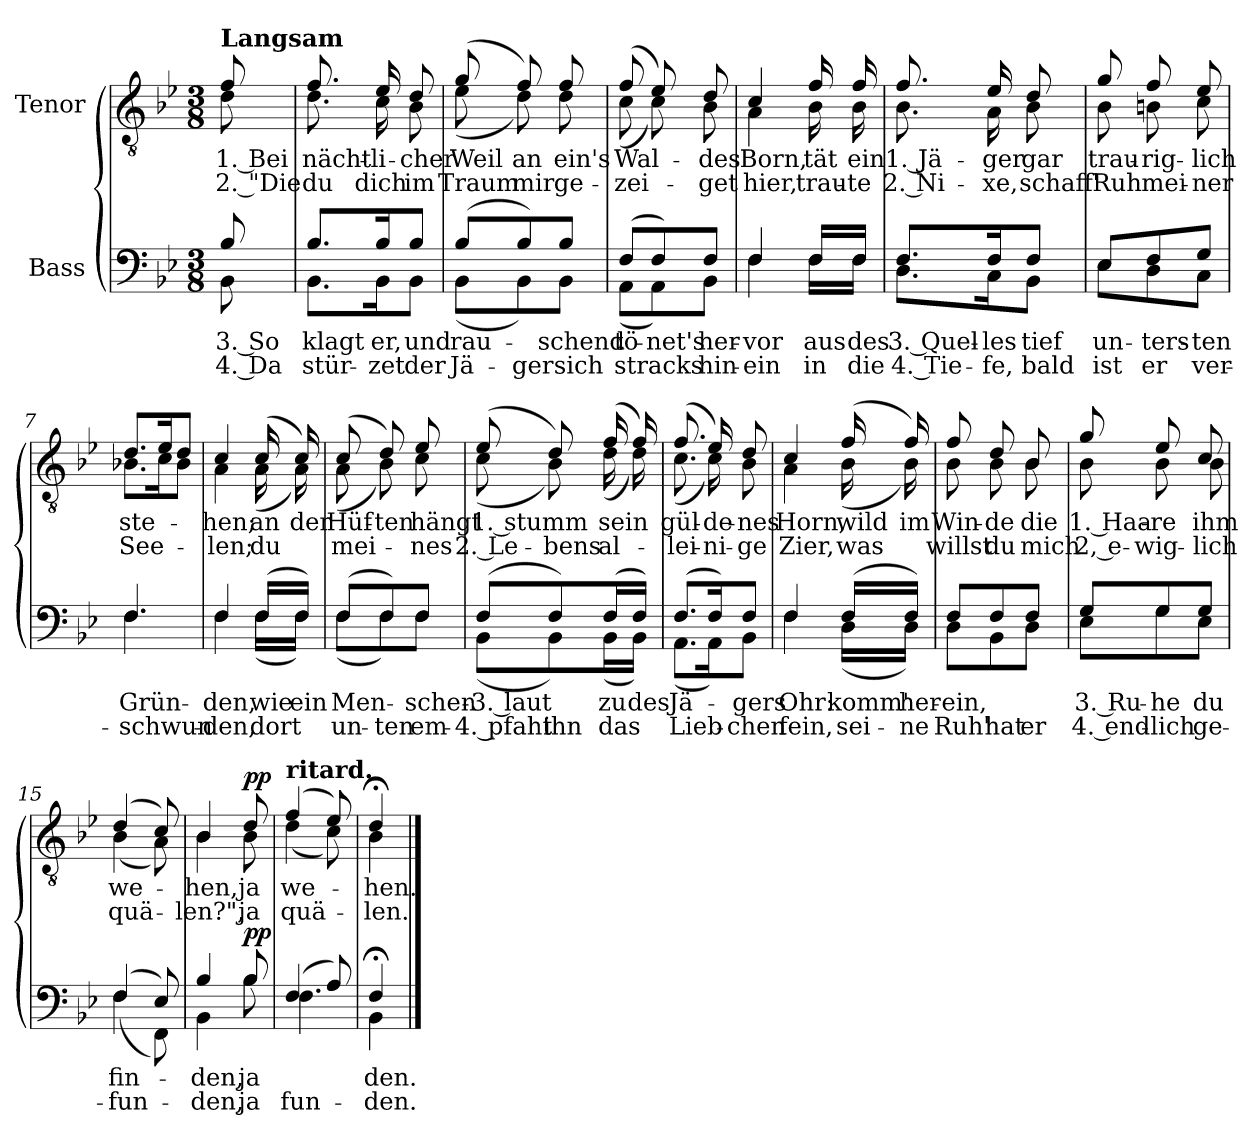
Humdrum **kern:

**kern	**text	**text	**dynam	**kern	**text	**text	**dynam
*part2	*part2	*part2	*part2	*part1	*part1	*part1	*part1
*staff2	*staff2	*staff2	*staff2	*staff1	*staff1	*staff1	*staff1
*I"Bass	*	*	*	*I"Tenor	*	*	*
*clefF4	*	*	*	*clefGv2	*	*	*
*k[b-e-]	*	*	*	*k[b-e-]	*	*	*
*M3/8	*	*	*	*M3/8	*	*	*
=	=	=	=	=	=	=	=
*^	*	*	*	*^	*	*	*
!	!	!	!	!	!LO:TX:a:B:t=Langsam	!	!	!	!
8B-/	8BB-\	3. So	4. Da	.	8f/	8d\	1. Bei	2. "Die	.
=1	=1	=1	=1	=1	=1	=1	=1	=1	=1
8.B-/L	8.BB-\L	klagt	stür-	.	8.f/	8.d\	nächt-	du	.
16B-/K	16BB-\K	er,	-zet	.	16e-/	16c\	-li-	dich	.
8B-/J	8BB-\J	und	der	.	8d/	8B-\	-cher	im	.
=2	=2	=2	=2	=2	=2	=2	=2	=2	=2
(8B-/L	(8BB-\L	rau-	Jä-	.	(8g/	(8e-\	Weil	-Traum	.
8B-/)	8BB-\)	.	-ger	.	8f/)	8d\)	an	mir	.
8B-/J	8BB-\J	-schend	sich	.	8f/	8d\	ein's	ge-	.
=3	=3	=3	=3	=3	=3	=3	=3	=3	=3
(8F/L	(8AA\L	tö-	stracks	.	(8f/	(8c\	Wal-	-zei-	.
8F/)	8AA\)	-net's	.	.	8e-/)	8c\)	.	.	.
8F/J	8BB-\J	her-	hin-	.	8d/	8B-\	-des	-get	.
=4	=4	=4	=4	=4	=4	=4	=4	=4	=4
4F/	4F\	-vor	-ein	.	4c/	4A\	Born,	hier,	.
16F/LL	16F\LL	aus	in	.	16f/	16B-\	tät	trau-	.
16F/JJ	16F\JJ	des	die	.	16f/	16B-\	ein	-te	.
!!LO:LB:g=z	!!
=5	=5	=5	=5	=5	=5	=5	=5	=5	=5
8.F/L	8.D\L	3. Quel-	4. Tie-	.	8.f/	8.B-\	1. Jä-	2. Ni-	.
16F/K	16C\K	-les	-fe,	.	16e-/	16A\	-ger	-xe,	.
8F/J	8BB-\J	tief	bald	.	8d/	8B-\	gar	schaff'	.
=6	=6	=6	=6	=6	=6	=6	=6	=6	=6
8E-/L	8E-\L	un-	ist	.	8g/	8B-\	trau-	Ruh	.
8F/	8D\	-ters-	er	.	8f/	8Bn\	-rig-	mei-	.
8G/J	8C\J	-ten	ver-	.	8e-/	8c\	-lich	-ner	.
=7	=7	=7	=7	=7	=7	=7	=7	=7	=7
4.F/	4.F\	Grün-	-schwun-	.	8.d/L	8.B-X\L	ste-	See-	.
.	.	.	.	.	16e-/K	16c\K	.	.	.
.	.	.	.	.	8d/J	8B-\J	.	.	.
=8	=8	=8	=8	=8	=8	=8	=8	=8	=8
4F/	4F\	-den,	-den,	.	4c/	4A\	-hen;	-len;	.
(16F/LL	(16F\LL	wie	dort	.	(16c/	(16A\	an	du	.
16F/JJ)	16F\JJ)	ein	.	.	16c/)	16A\)	der	.	.
=9	=9	=9	=9	=9	=9	=9	=9	=9	=9
(8F/L	(8F\L	Men-	un-	.	(8c/	(8A\	Hüf-	mei-	.
8F/)	8F\)	.	-ten	.	8d/)	8B-\)	-ten	.	.
8F/J	8F\J	-schen-	em-	.	8e-/	8c\	hängt	-nes	.
!!LO:LB:g=z	!!
=10	=10	=10	=10	=10	=10	=10	=10	=10	=10
(8F/L	(8BB-\L	-3. laut	-4. pfaht	.	(8e-/	(8c\	1. stumm	2. Le-	.
8F/)	8BB-\)	.	ihn	.	8d/)	8B-\)	.	-bens	.
(16F/L	(16BB-\L	zu	das	.	(16f/	(16d\	sein	al-	.
16F/JJ)	16BB-\JJ)	des	.	.	16f/)	16d\)	.	.	.
=11	=11	=11	=11	=11	=11	=11	=11	=11	=11
(8.F/L	(8.AA\L	Jä-	Lieb-	.	(8.f/	(8.c\	gül-	-lei-	.
16F/K)	16AA\K)	.	.	.	16e-/)	16c\)	-de-	-ni-	.
8F/J	8BB-\J	-gers	-chen	.	8d/	8B-\	-nes	-ge	.
=12	=12	=12	=12	=12	=12	=12	=12	=12	=12
4F/	4F\	Ohr:	fein,	.	4c/	4A\	Horn,	Zier,	.
(16F/LL	(16D\LL	komm'	sei-	.	(16f/	(16B-\	wild	was	.
16F/JJ)	16D\JJ)	her-	-ne	.	16f/)	16B-\)	im	.	.
=13	=13	=13	=13	=13	=13	=13	=13	=13	=13
8F/L	8D\L	-ein,	Ruh'	.	8f/	8B-\	Win-	willst	.
8F/	8BB-\	.	hat	.	8d/	8B-\	-de	du	.
8F/J	8D\J	.	er	.	8B-/	8B-\	die	mich	.
!!LO:LB:g=z	!!
=14	=14	=14	=14	=14	=14	=14	=14	=14	=14
8G/L	8E-\L	3. Ru-	4. end-	.	8g/	8B-\	1. Haa-	2, e-	.
8G/	8G\	-he	-lich	.	8e-/	8B-\	-re	-wig-	.
8G/J	8E-\J	du	ge-	.	8c/	8B-\	ihm	-lich	.
=15	=15	=15	=15	=15	=15	=15	=15	=15	=15
(4F/	(4F\	fin-	-fun-	.	(4d/	(4B-\	we-	quä-	.
8E-/)	8FF\)	.	.	.	8c/)	8A\)	.	.	.
=16	=16	=16	=16	=16	=16	=16	=16	=16	=16
4B-/	4BB-\	-den,	-den,	.	4B-/	4B-\	-hen,	-len?",	.
!	!	!	!	!LO:DY:a	!	!	!	!	!LO:DY:a
8B-/	8B-\	ja	ja	pp	8d/	8B-\	ja	ja	pp
=17	=17	=17	=17	=17	=17	=17	=17	=17	=17
!	!	!	!	!	!LO:TX:a:B:t=ritard.	!	!	!	!
(4F/	4.F\	.	-fun-	.	(4f/	(4d\	we-	quä-	.
8A/)	.	.	.	.	8e-/)	8c\)	.	.	.
=18	=18	=18	=18	=18	=18	=18	=18	=18	=18
4F;</	4BB-\	-den.	-den.	.	4d;</	4B-\	-hen.	-len.	.
*v	*v	*	*	*	*	*	*	*	*
*	*	*	*	*v	*v	*	*	*
==	==	==	==	==	==	==	==
*-	*-	*-	*-	*-	*-	*-	*-
